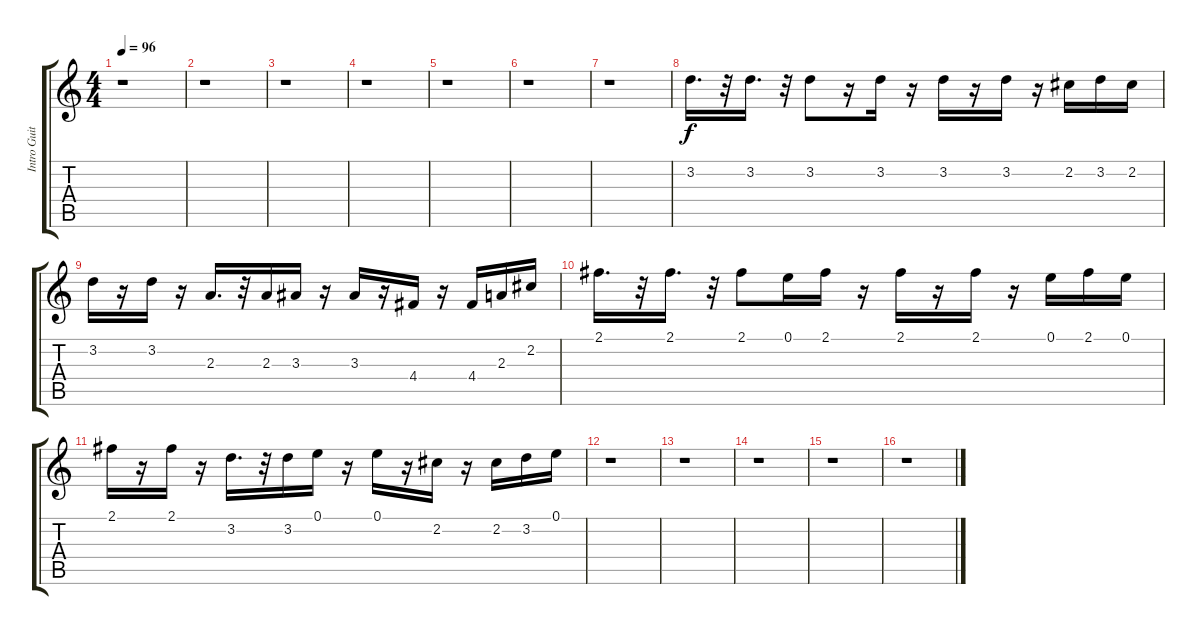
\track ("Intro Guit. (R)" "Intro Guit") {instrument overdrivenguitar}
\staff {score tabs}
\tuning (E4 B3 G3 D3 A2 E2) {hide}
\ts (4 4)
\tempo 96
\clef g2
\ks c
r.1{dy f} |
r.1 |
r.1 |
r.1 |
r.1 |
r.1 |
r.1 |
3.2.16{d} r.32 3.2.16{d} r.32 3.2.8 r.16 3.2.16 r.16 3.2.16 r.16 3.2.16 r.16 2.2.16 3.2.16 2.2.16 |
3.2.16 r.16 3.2.16 r.16 2.3.16{d} r.32 2.3.16 3.3.16 r.16 3.3.16 r.16 4.4.16 r.16 4.4.16 2.3.16 2.2.16 |
2.1.16{d} r.32 2.1.16{d} r.32 2.1.8 0.1.16 2.1.16 r.16 2.1.16 r.16 2.1.16 r.16 0.1.16 2.1.16 0.1.16 |
2.1.16 r.16 2.1.16 r.16 3.2.16{d} r.32 3.2.16 0.1.16 r.16 0.1.16 r.16 2.2.16 r.16 2.2.16 3.2.16 0.1.16 |
r.1 |
r.1 |
r.1 |
r.1 |
r.1
